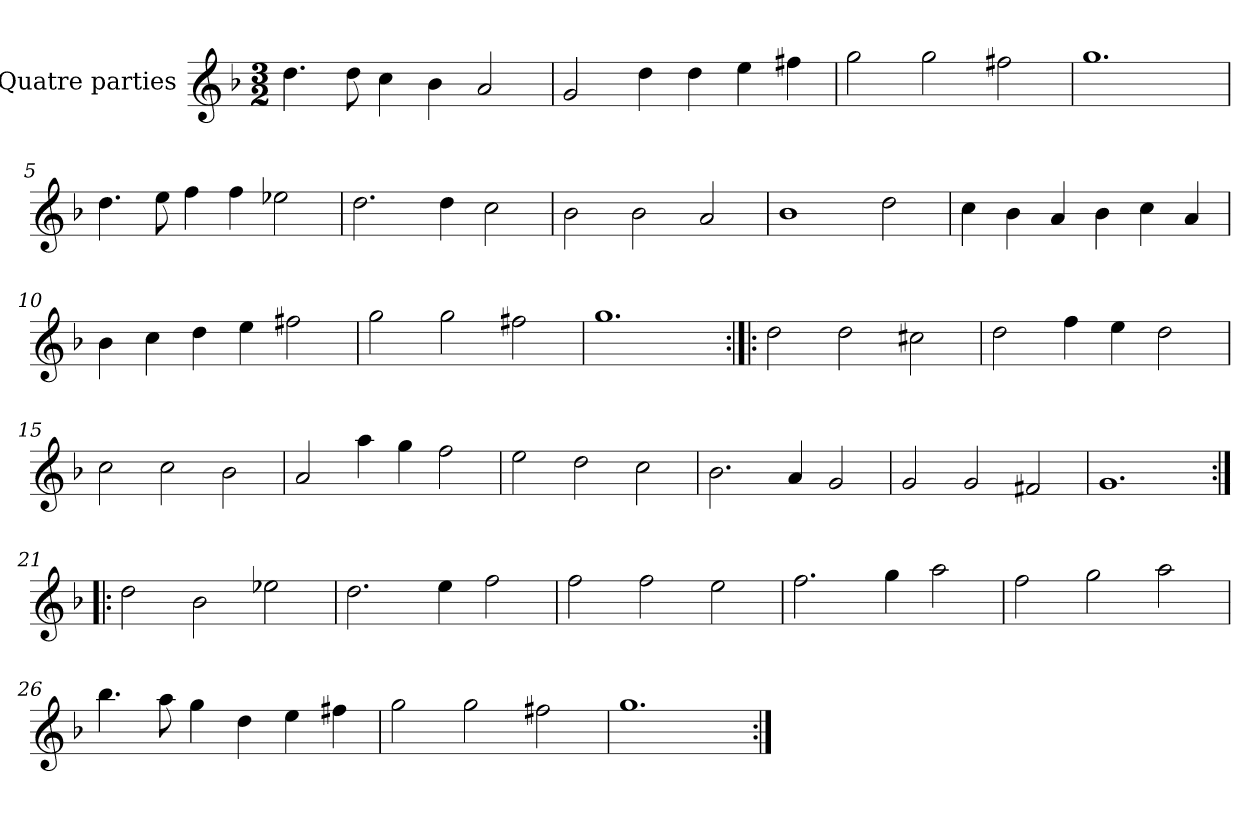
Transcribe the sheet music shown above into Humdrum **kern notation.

**kern
*part1
*staff1
*I"Quatre parties
*clefG2
*k[b-]
*M3/2
*MM180
=1
4.dd\
8dd\
4cc\
4b-\
2a/
=2
2g/
4dd\
4dd\
4ee\
4ff#X\
=3
2gg\
2gg\
2ff#X\
=4
1.gg
=5
4.dd\
8ee\
4ff\
4ff\
2ee-X\
=6
2.dd\
4dd\
2cc\
=7
2b-\
2b-\
2a/
=8
1b-
2dd\
=9
4cc\
4b-\
4a/
4b-\
4cc\
4a/
=10
4b-\
4cc\
4dd\
4ee\
2ff#X\
=11
2gg\
2gg\
2ff#X\
=12
1.gg
=13:|!|:
2dd\
2dd\
2cc#X\
=14
2dd\
4ff\
4ee\
2dd\
=15
2cc\
2cc\
2b-\
=16
2a/
4aa\
4gg\
2ff\
=17
2ee\
2dd\
2cc\
=18
2.b-\
4a/
2g/
=19
2g/
2g/
2f#X/
=20
1.g
=21:|!|:
2dd\
2b-\
2ee-X\
=22
2.dd\
4ee\
2ff\
=23
2ff\
2ff\
2ee\
=24
2.ff\
4gg\
2aa\
=25
2ff\
2gg\
2aa\
=26
4.bb-\
8aa\
4gg\
4dd\
4ee\
4ff#X\
=27
2gg\
2gg\
2ff#X\
=28
1.gg
=:|!
*-
